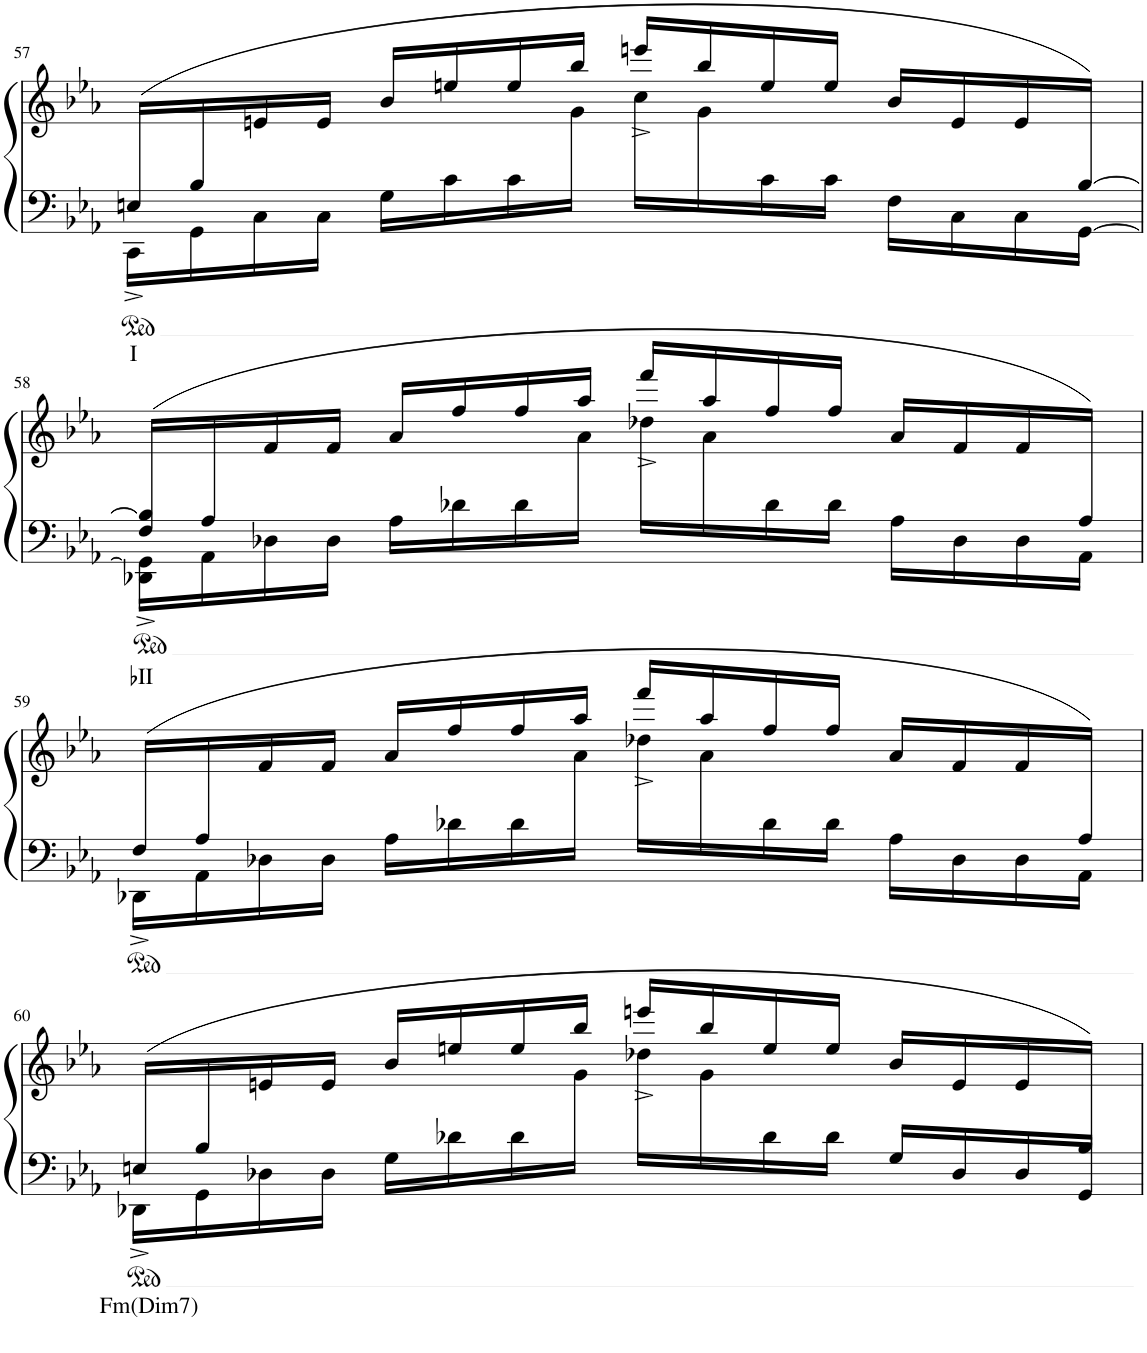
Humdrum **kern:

**kern	**text	**kern
*part1	*part1	*part1
*staff2	*staff2	*staff1
*I"Piano	*	*
*I'Pno	*	*
!!LO:PB:g=z
*clefF4	*	*clefG2
*k[b-e-a-]	*	*k[b-e-a-]
*M4/4	*	*M4/4
*met(c|)	*	*met(c|)
=57	=57	=57
*^	*	*
!	!	!LO:LY:b	!
*	*	*	*^
16En^/LL	16CC\LL	I	8ryy	4..ryy
16B-/	16GG\	.	.	.
16ryy	16C\	.	16en/	.
.	16C\JJ	.	16e/JJ	.
.	16G\LL	.	16b-/LL	.
.	16c\	.	16een/	.
.	16c\	.	16ee/	.
.	8.ryy	.	16bb-/JJ	16g\JJ
.	.	.	16eeen^/LL	16cc\LL
.	.	.	16bb-/	16g\
.	16c\	.	16ee/	4.ryy
.	16c\JJ	.	16ee/JJ	.
.	16F\LL	.	16b-/LL	.
.	16C\	.	16e/	.
.	16C\	.	16e/	.
[>16B-/JJ	[>16GG\JJ	.	16ryy	.
!!LO:LB:g=z	!!
=58	=58	=58	=58	=58
!	!	!LO:LY:b	!	!
16F/^ 16B-/]^LL	16DD-X\ 16GG\]LL	♭II	8ryy	4..ryy
16A-/	16AA-\	.	.	.
16ryy	16D-X\	.	16f/	.
.	16D-\JJ	.	16f/JJ	.
.	16A-\LL	.	16a-/LL	.
.	16d-X\	.	16ff/	.
.	16d-\	.	16ff/	.
.	8.ryy	.	16aa-/JJ	16a-\JJ
.	.	.	16fff^/LL	16dd-X\LL
.	.	.	16aa-/	16a-\
.	16d-\	.	16ff/	4.ryy
.	16d-\JJ	.	16ff/JJ	.
.	16A-\LL	.	16a-/LL	.
.	16D-\	.	16f/	.
.	16D-\	.	16f/	.
16A-/JJ	16AA-\JJ	.	16ryy	.
!!LO:LB:g=z	!!
=59	=59	=59	=59	=59
16F^/LL	16DD-X\LL	.	8ryy	4..ryy
16A-/	16AA-\	.	.	.
16ryy	16D-X\	.	16f/	.
.	16D-\JJ	.	16f/JJ	.
.	16A-\LL	.	16a-/LL	.
.	16d-X\	.	16ff/	.
.	16d-\	.	16ff/	.
.	8.ryy	.	16aa-/JJ	16a-\JJ
.	.	.	16fff^/LL	16dd-X\LL
.	.	.	16aa-/	16a-\
.	16d-\	.	16ff/	4.ryy
.	16d-\JJ	.	16ff/JJ	.
.	16A-\LL	.	16a-/LL	.
.	16D-\	.	16f/	.
.	16D-\	.	16f/	.
16A-/JJ	16AA-\JJ	.	16ryy	.
!!LO:LB:g=z	!!
=60	=60	=60	=60	=60
!	!	!LO:LY:b	!	!
16En^/LL	16DD-X\LL	Fm(Dim7)	8ryy	4..ryy
16B-/	16GG\	.	.	.
16ryy	16D-X\	.	16en/	.
.	16D-\JJ	.	16e/JJ	.
.	16G\LL	.	16b-/LL	.
.	16d-X\	.	16een/	.
.	16d-\	.	16ee/	.
.	8.ryy	.	16bb-/JJ	16g\JJ
.	.	.	16eeen^/LL	16dd-X\LL
.	.	.	16bb-/	16g\
.	16d-\	.	16ee/	4.ryy
.	16d-\JJ	.	16ee/JJ	.
.	16G/LL	.	16b-/LL	.
.	16D-/	.	16e/	.
.	16D-/	.	16e/	.
16B-/JJ	16GG/JJ	.	16ryy	.
*v	*v	*	*	*
*	*	*v	*v
=	=	=
*-	*-	*-
